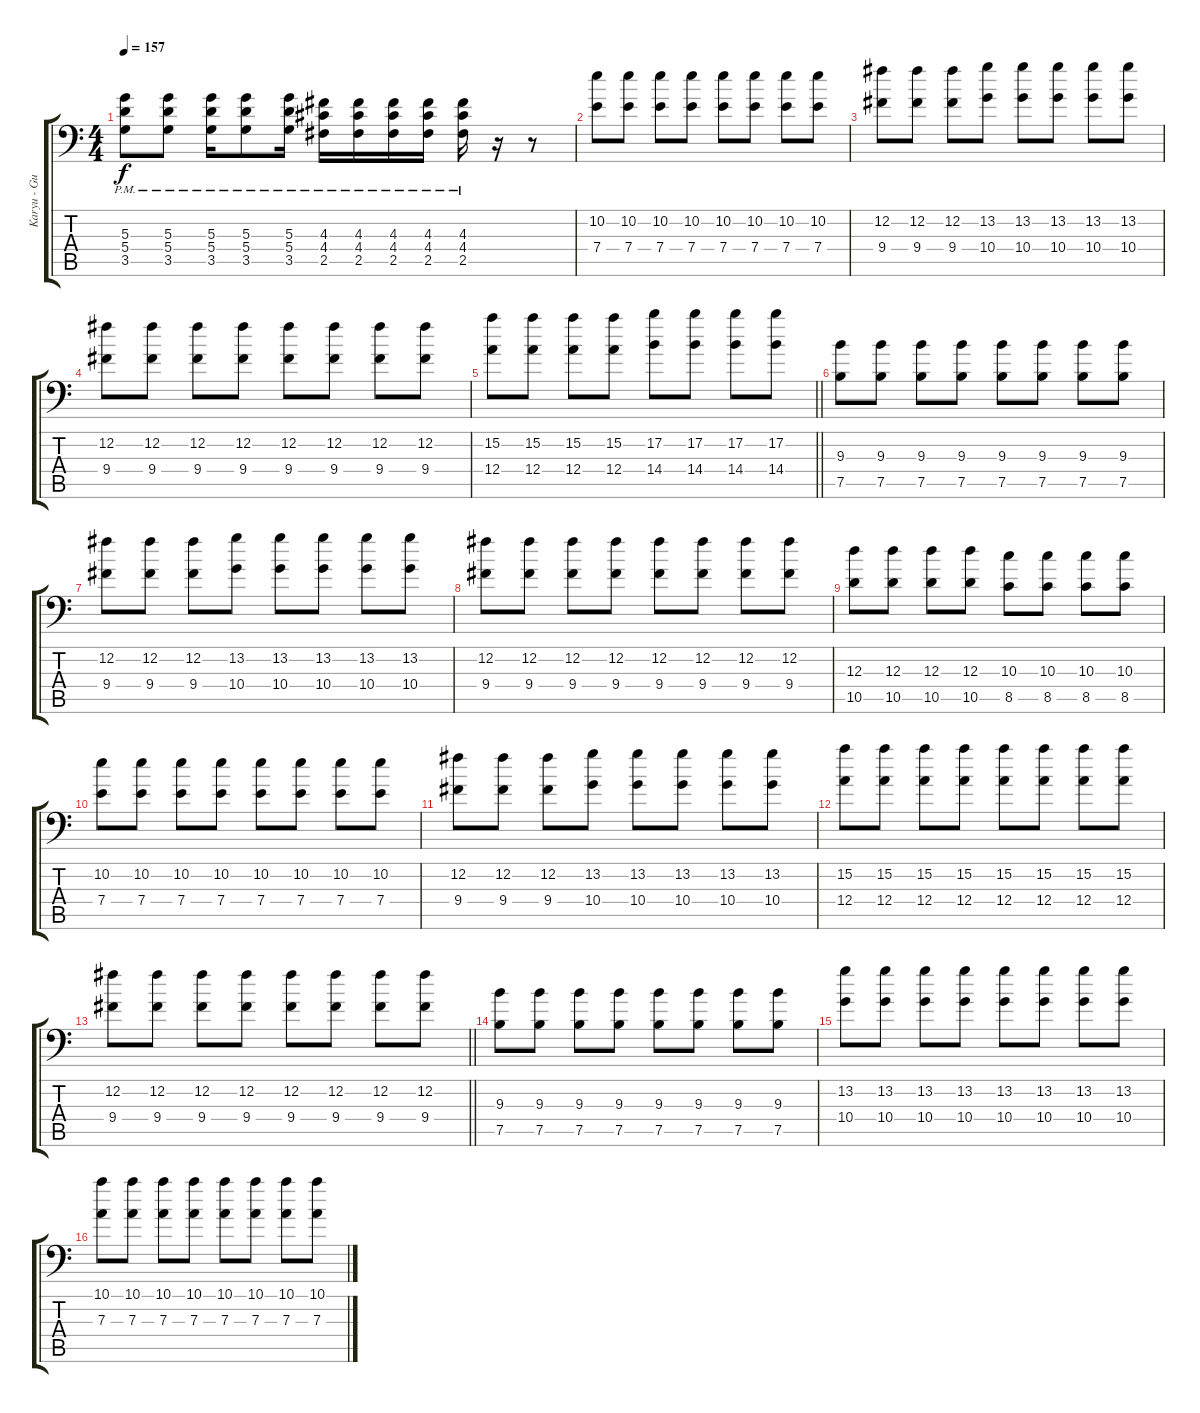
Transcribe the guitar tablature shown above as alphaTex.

\track ("Karyu - Guitar 1" "Karyu - Gu") {instrument distortionguitar}
\staff {score tabs}
\tuning (B3 Gb3 D3 A2 E2 A1) {hide}
\ts (4 4)
\tempo 157
\clef f4
\ks c
(5.3{pm} 5.4{pm} 3.5{pm}).8{dy f volume 12} (5.3{pm} 5.4{pm} 3.5{pm}).8 (5.3{pm} 5.4{pm} 3.5{pm}).16 (5.3{pm} 5.4{pm} 3.5{pm}).8 (5.3{pm} 5.4{pm} 3.5{pm}).16 (4.3{pm} 4.4{pm} 2.5{pm}).16 (4.3{pm} 4.4{pm} 2.5{pm}).16 (4.3{pm} 4.4{pm} 2.5{pm}).16 (4.3{pm} 4.4{pm} 2.5{pm}).16 (4.3{pm} 4.4{pm} 2.5{pm}).16 r.16 r.8 |
(10.2 7.4).8 (10.2 7.4).8 (10.2 7.4).8 (10.2 7.4).8 (10.2 7.4).8 (10.2 7.4).8 (10.2 7.4).8 (10.2 7.4).8 |
(12.2 9.4).8 (12.2 9.4).8 (12.2 9.4).8 (13.2 10.4).8 (13.2 10.4).8 (13.2 10.4).8 (13.2 10.4).8 (13.2 10.4).8 |
(12.2 9.4).8 (12.2 9.4).8 (12.2 9.4).8 (12.2 9.4).8 (12.2 9.4).8 (12.2 9.4).8 (12.2 9.4).8 (12.2 9.4).8 |
\barLineRight lightlight
(15.2 12.4).8 (15.2 12.4).8 (15.2 12.4).8 (15.2 12.4).8 (17.2 14.4).8 (17.2 14.4).8 (17.2 14.4).8 (17.2 14.4).8 |
\section ("" "")
(9.3 7.5).8 (9.3 7.5).8 (9.3 7.5).8 (9.3 7.5).8 (9.3 7.5).8 (9.3 7.5).8 (9.3 7.5).8 (9.3 7.5).8 |
(12.2 9.4).8 (12.2 9.4).8 (12.2 9.4).8 (13.2 10.4).8 (13.2 10.4).8 (13.2 10.4).8 (13.2 10.4).8 (13.2 10.4).8 |
(12.2 9.4).8 (12.2 9.4).8 (12.2 9.4).8 (12.2 9.4).8 (12.2 9.4).8 (12.2 9.4).8 (12.2 9.4).8 (12.2 9.4).8 |
(12.3 10.5).8 (12.3 10.5).8 (12.3 10.5).8 (12.3 10.5).8 (10.3 8.5).8 (10.3 8.5).8 (10.3 8.5).8 (10.3 8.5).8 |
(10.2 7.4).8 (10.2 7.4).8 (10.2 7.4).8 (10.2 7.4).8 (10.2 7.4).8 (10.2 7.4).8 (10.2 7.4).8 (10.2 7.4).8 |
(12.2 9.4).8 (12.2 9.4).8 (12.2 9.4).8 (13.2 10.4).8 (13.2 10.4).8 (13.2 10.4).8 (13.2 10.4).8 (13.2 10.4).8 |
(15.2 12.4).8 (15.2 12.4).8 (15.2 12.4).8 (15.2 12.4).8 (15.2 12.4).8 (15.2 12.4).8 (15.2 12.4).8 (15.2 12.4).8 |
\barLineRight lightlight
(12.2 9.4).8 (12.2 9.4).8 (12.2 9.4).8 (12.2 9.4).8 (12.2 9.4).8 (12.2 9.4).8 (12.2 9.4).8 (12.2 9.4).8 |
\section ("" "")
(9.3 7.5).8 (9.3 7.5).8 (9.3 7.5).8 (9.3 7.5).8 (9.3 7.5).8 (9.3 7.5).8 (9.3 7.5).8 (9.3 7.5).8 |
(13.2 10.4).8 (13.2 10.4).8 (13.2 10.4).8 (13.2 10.4).8 (13.2 10.4).8 (13.2 10.4).8 (13.2 10.4).8 (13.2 10.4).8 |
(10.1 7.3).8 (10.1 7.3).8 (10.1 7.3).8 (10.1 7.3).8 (10.1 7.3).8 (10.1 7.3).8 (10.1 7.3).8 (10.1 7.3).8
